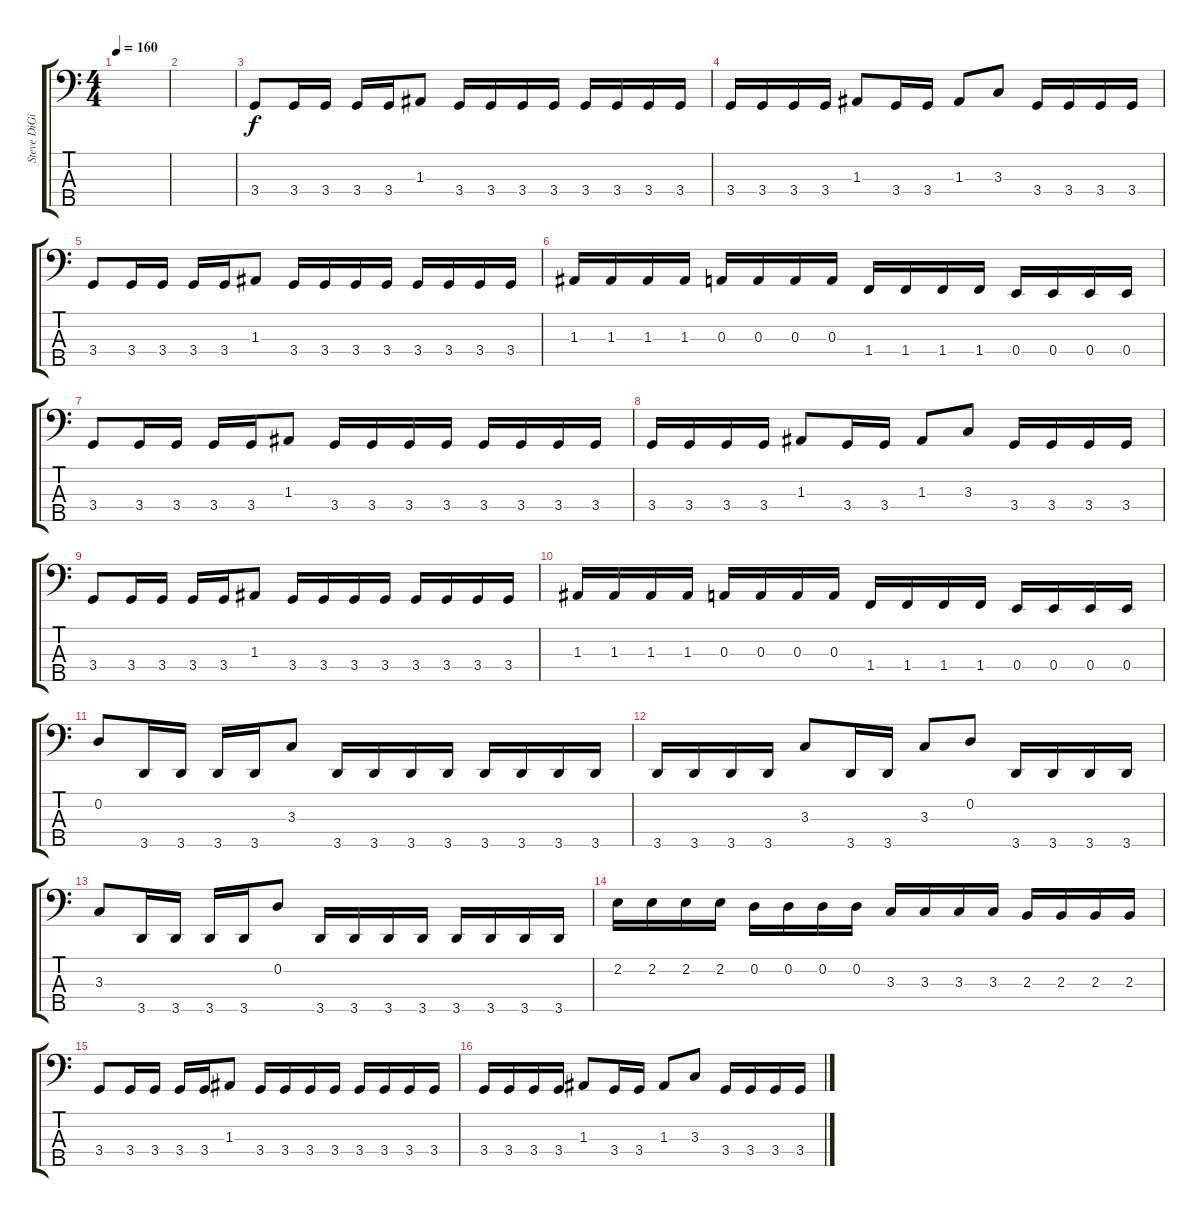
\track ("Steve DiGiorgio" "Steve DiGi") {instrument electricbassfinger}
\staff {score tabs}
\tuning (G2 D2 A1 E1 B0) {hide}
\ts (4 4)
\tempo 160
\clef f4
\ks c
|
|
3.4.8 3.4.16 3.4.16 3.4.16 3.4.16 1.3.8 3.4.16 3.4.16 3.4.16 3.4.16 3.4.16 3.4.16 3.4.16 3.4.16 |
3.4.16 3.4.16 3.4.16 3.4.16 1.3.8 3.4.16 3.4.16 1.3.8 3.3.8 3.4.16 3.4.16 3.4.16 3.4.16 |
3.4.8 3.4.16 3.4.16 3.4.16 3.4.16 1.3.8 3.4.16 3.4.16 3.4.16 3.4.16 3.4.16 3.4.16 3.4.16 3.4.16 |
1.3.16 1.3.16 1.3.16 1.3.16 0.3.16 0.3.16 0.3.16 0.3.16 1.4.16 1.4.16 1.4.16 1.4.16 0.4.16 0.4.16 0.4.16 0.4.16 |
3.4.8 3.4.16 3.4.16 3.4.16 3.4.16 1.3.8 3.4.16 3.4.16 3.4.16 3.4.16 3.4.16 3.4.16 3.4.16 3.4.16 |
3.4.16 3.4.16 3.4.16 3.4.16 1.3.8 3.4.16 3.4.16 1.3.8 3.3.8 3.4.16 3.4.16 3.4.16 3.4.16 |
3.4.8 3.4.16 3.4.16 3.4.16 3.4.16 1.3.8 3.4.16 3.4.16 3.4.16 3.4.16 3.4.16 3.4.16 3.4.16 3.4.16 |
1.3.16 1.3.16 1.3.16 1.3.16 0.3.16 0.3.16 0.3.16 0.3.16 1.4.16 1.4.16 1.4.16 1.4.16 0.4.16 0.4.16 0.4.16 0.4.16 |
0.2.8 3.5.16 3.5.16 3.5.16 3.5.16 3.3.8 3.5.16 3.5.16 3.5.16 3.5.16 3.5.16 3.5.16 3.5.16 3.5.16 |
3.5.16 3.5.16 3.5.16 3.5.16 3.3.8 3.5.16 3.5.16 3.3.8 0.2.8 3.5.16 3.5.16 3.5.16 3.5.16 |
3.3.8 3.5.16 3.5.16 3.5.16 3.5.16 0.2.8 3.5.16 3.5.16 3.5.16 3.5.16 3.5.16 3.5.16 3.5.16 3.5.16 |
2.2.16 2.2.16 2.2.16 2.2.16 0.2.16 0.2.16 0.2.16 0.2.16 3.3.16 3.3.16 3.3.16 3.3.16 2.3.16 2.3.16 2.3.16 2.3.16 |
3.4.8 3.4.16 3.4.16 3.4.16 3.4.16 1.3.8 3.4.16 3.4.16 3.4.16 3.4.16 3.4.16 3.4.16 3.4.16 3.4.16 |
3.4.16 3.4.16 3.4.16 3.4.16 1.3.8 3.4.16 3.4.16 1.3.8 3.3.8 3.4.16 3.4.16 3.4.16 3.4.16
